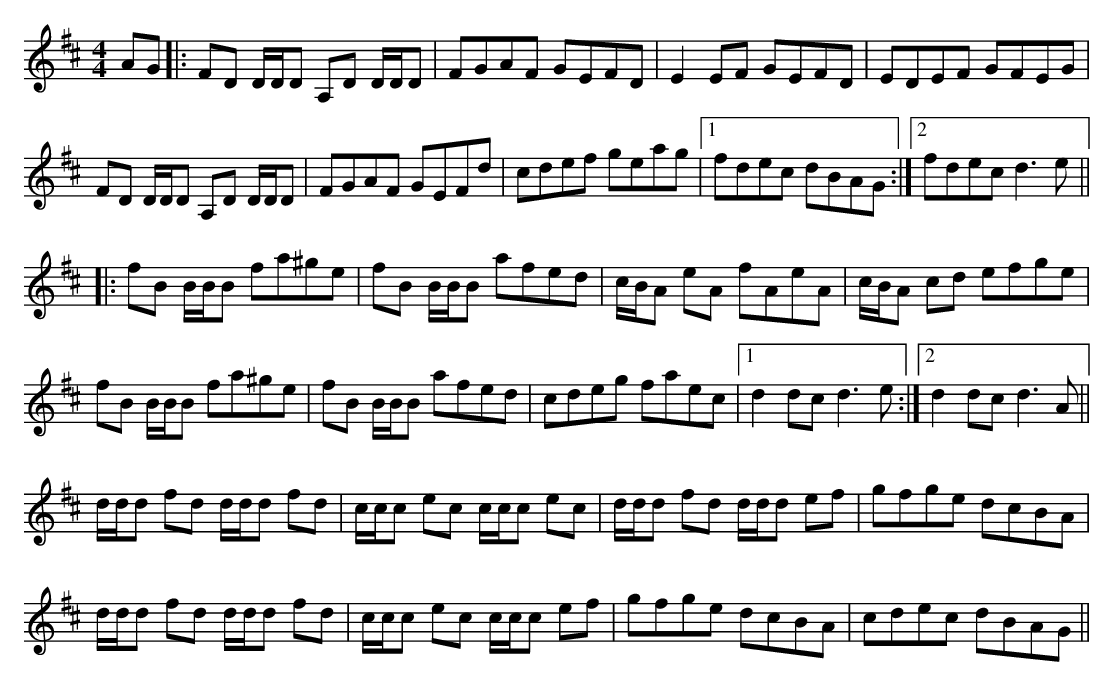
X:1
M:4/4
K:D
AG|:FD D/D/D A,D D/D/D|FGAF GEFD|E2EF GEFD|EDEF GFEG|
FD D/D/D A,D D/D/D|FGAF GEFd|cdef geag|1 fdec dBAG:|2 fdec d3e||
|:fB B/B/B fa^ge|fB B/B/B afed|c/B/A eA fAeA|c/B/A cd efge|
fB B/B/B fa^ge|fB B/B/B afed|cdeg faec|1 d2dc d3e:|2 d2dc d3A||
d/d/d fd d/d/d fd|c/c/c ec c/c/c ec|d/d/d fd d/d/d ef|gfge dcBA|
d/d/d fd d/d/d fd|c/c/c ec c/c/c ef|gfge dcBA|cdec dBAG||
